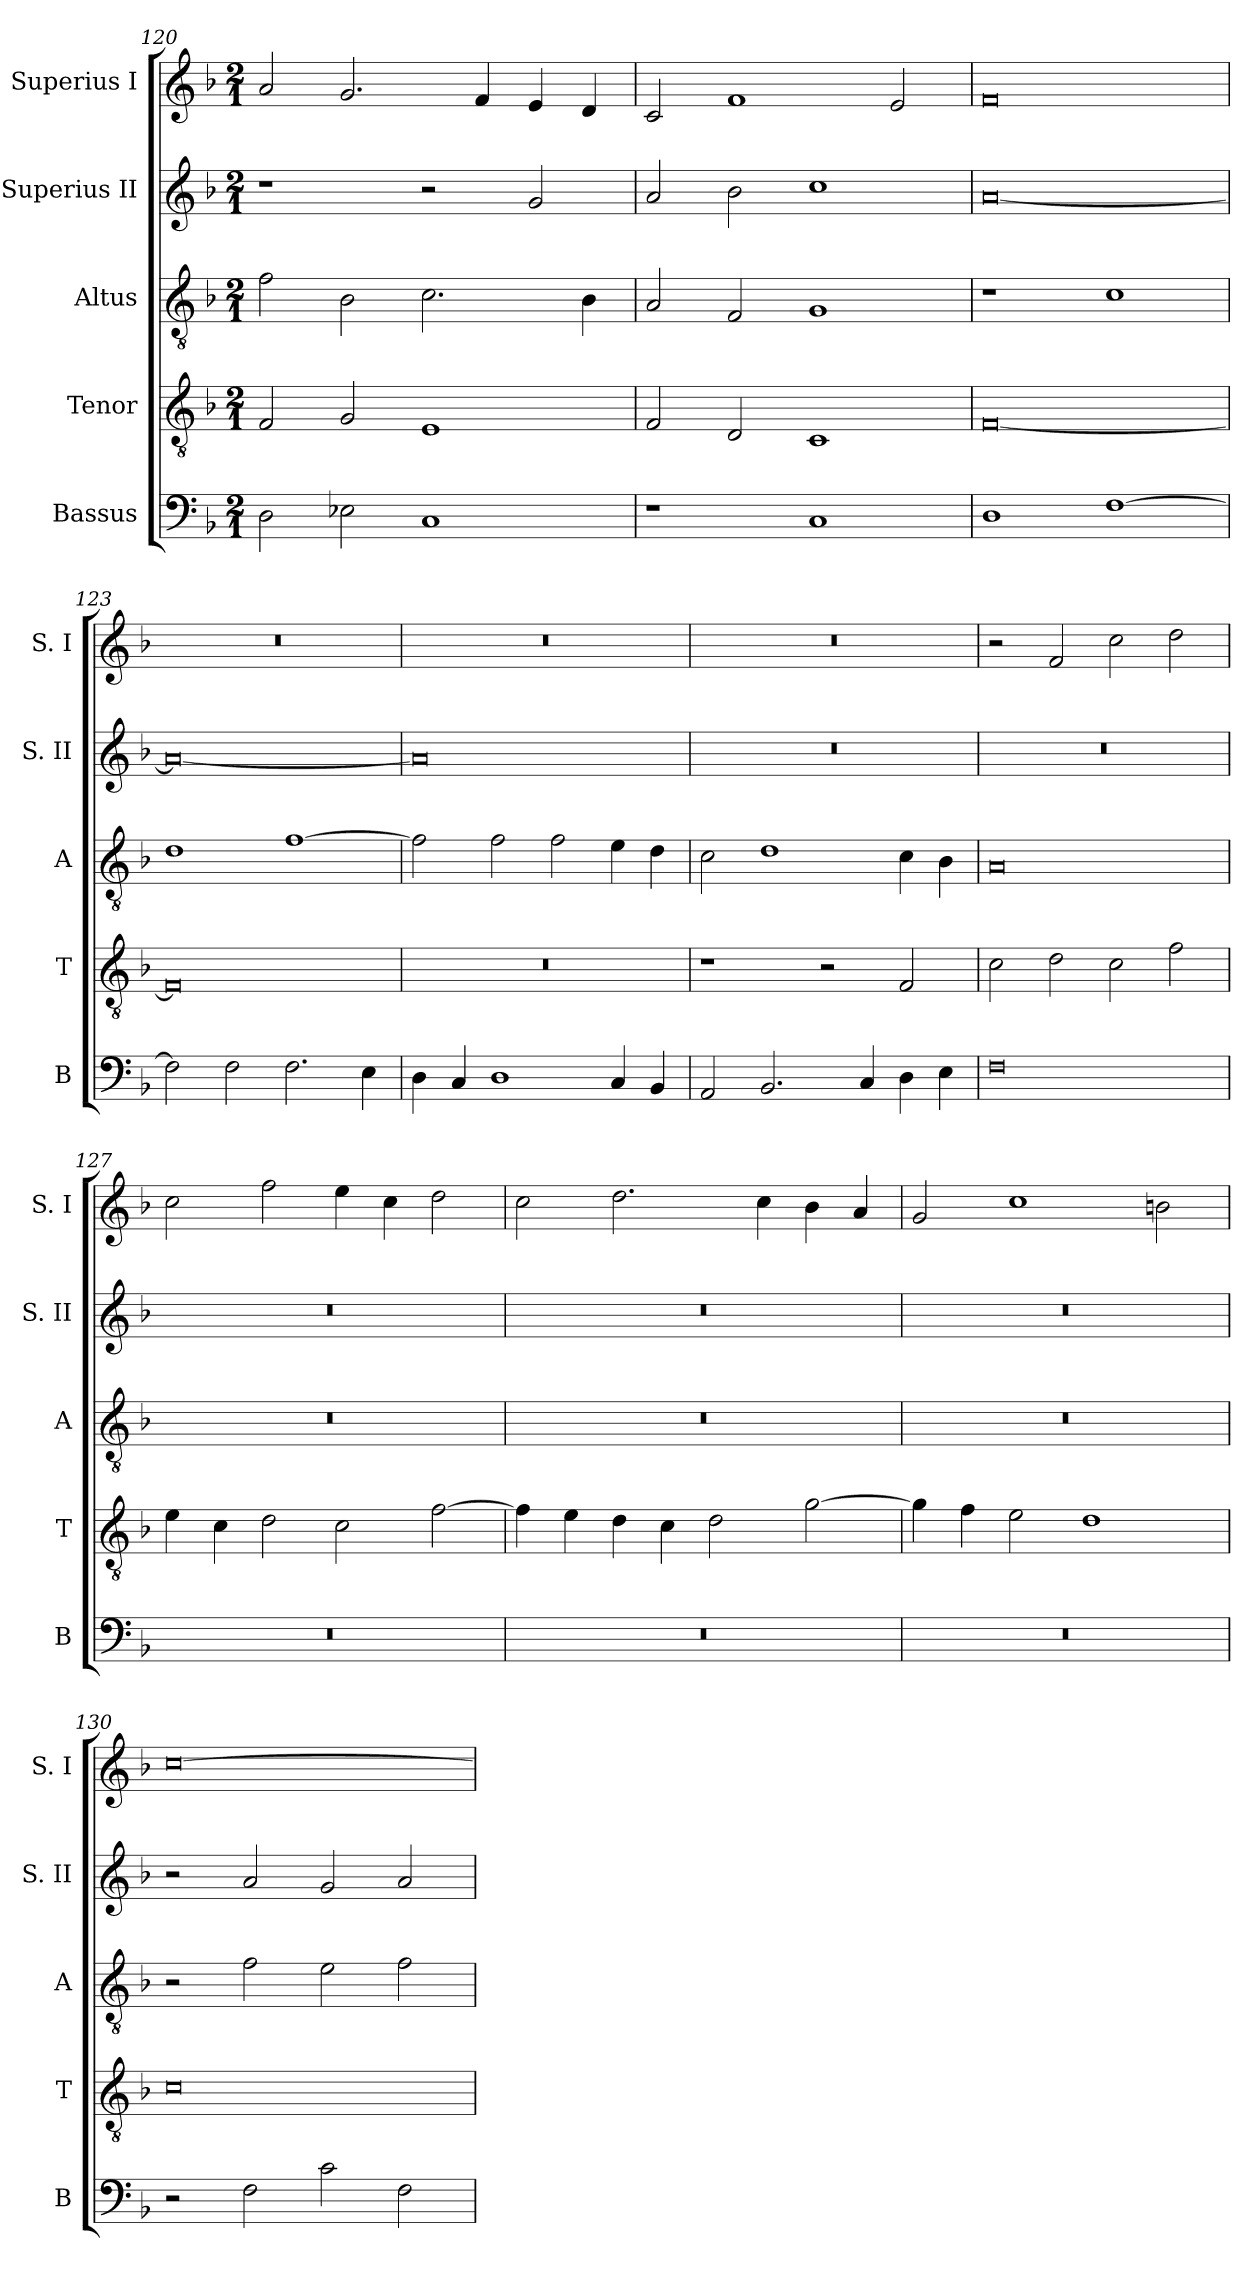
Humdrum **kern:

**kern	**kern	**kern	**kern	**kern
*part5	*part4	*part3	*part2	*part1
*staff5	*staff4	*staff3	*staff2	*staff1
*I"Bassus	*I"Tenor	*I"Altus	*I"Superius II	*I"Superius I
*I'B	*I'T	*I'A	*I'S. II	*I'S. I
*clefF4	*clefGv2	*clefGv2	*clefG2	*clefG2
*k[b-]	*k[b-]	*k[b-]	*k[b-]	*k[b-]
*F:	*F:	*F:	*F:	*F:
*M2/1	*M2/1	*M2/1	*M2/1	*M2/1
=120	=120	=120	=120	=120
2D	2F	2f	1r	2a
2E-X	2G	2B-	.	2.g
1C	1E	2.c	2r	.
.	.	.	.	4f
.	.	.	2g	4e
.	.	4B-	.	4d
=121	=121	=121	=121	=121
1r	2F	2A	2a	2c
.	2D	2F	2b-	1f
1C	1C	1G	1cc	.
.	.	.	.	2e
=122	=122	=122	=122	=122
1D	[0F	1r	[0a	0f
[1F	.	1c	.	.
=123	=123	=123	=123	=123
2F]	0F]	1d	0a_	0r
2F	.	.	.	.
2.F	.	[1f	.	.
4E	.	.	.	.
=124	=124	=124	=124	=124
4D	0r	2f]	0a]	0r
4C	.	.	.	.
1D	.	2f	.	.
.	.	2f	.	.
4C	.	4e	.	.
4BB-	.	4d	.	.
=125	=125	=125	=125	=125
2AA	1r	2c	0r	0r
2.BB-	.	1d	.	.
.	2r	.	.	.
4C	.	.	.	.
4D	2F	4c	.	.
4E	.	4B-	.	.
=126	=126	=126	=126	=126
0F	2c	0A	0r	2r
.	2d	.	.	2f
.	2c	.	.	2cc
.	2f	.	.	2dd
=127	=127	=127	=127	=127
0r	4e	0r	0r	2cc
.	4c	.	.	.
.	2d	.	.	2ff
.	2c	.	.	4ee
.	.	.	.	4cc
.	[2f	.	.	2dd
=128	=128	=128	=128	=128
0r	4f]	0r	0r	2cc
.	4e	.	.	.
.	4d	.	.	2.dd
.	4c	.	.	.
.	2d	.	.	.
.	.	.	.	4cc
.	[2g	.	.	4b-
.	.	.	.	4a
=129	=129	=129	=129	=129
0r	4g]	0r	0r	2g
.	4f	.	.	.
.	2e	.	.	1cc
.	1d	.	.	.
.	.	.	.	2bn
=130	=130	=130	=130	=130
2r	0c	2r	2r	[0cc
2F	.	2f	2a	.
2c	.	2e	2g	.
2F	.	2f	2a	.
=	=	=	=	=
*-	*-	*-	*-	*-
